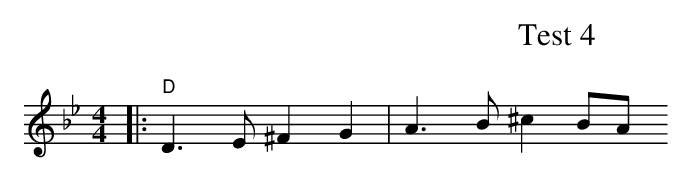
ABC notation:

X:1
T: Test 4
M: 4/4
L: 1/8
K: Gm
|: "D"D3 E ^F2 G2 | A3B ^c2BA
